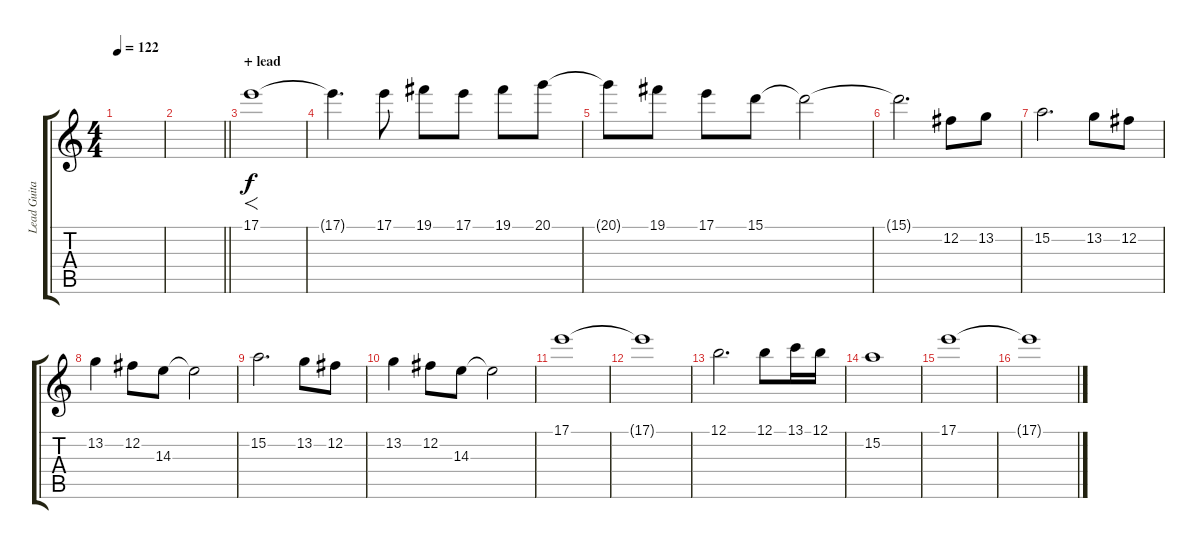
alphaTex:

\track ("Lead Guitar" "Lead Guita") {instrument distortionguitar}
\staff {score tabs}
\tuning (B3 Gb3 D3 A2 E2 B1) {hide}
\ts (4 4)
\tempo 122
\clef g2
\ks c
|
\barLineRight lightlight
|
\section ("" "+ lead")
17.1.1{f} |
17.1{t}.4{d} 17.1.8 19.1.8 17.1.8 19.1.8 20.1.8 |
20.1{t}.8 19.1.8 17.1.8 15.1.8 15.1{t}.2 |
15.1{t}.2{d} 12.2.8 13.2.8 |
15.2.2{d} 13.2.8 12.2.8 |
13.2.4 12.2.8 14.3.8 14.3{t}.2 |
15.2.2{d} 13.2.8 12.2.8 |
13.2.4 12.2.8 14.3.8 14.3{t}.2 |
17.1.1 |
17.1{t}.1 |
12.1.2{d} 12.1.8 13.1.16 12.1.16 |
15.2.1 |
17.1.1 |
17.1{t}.1
